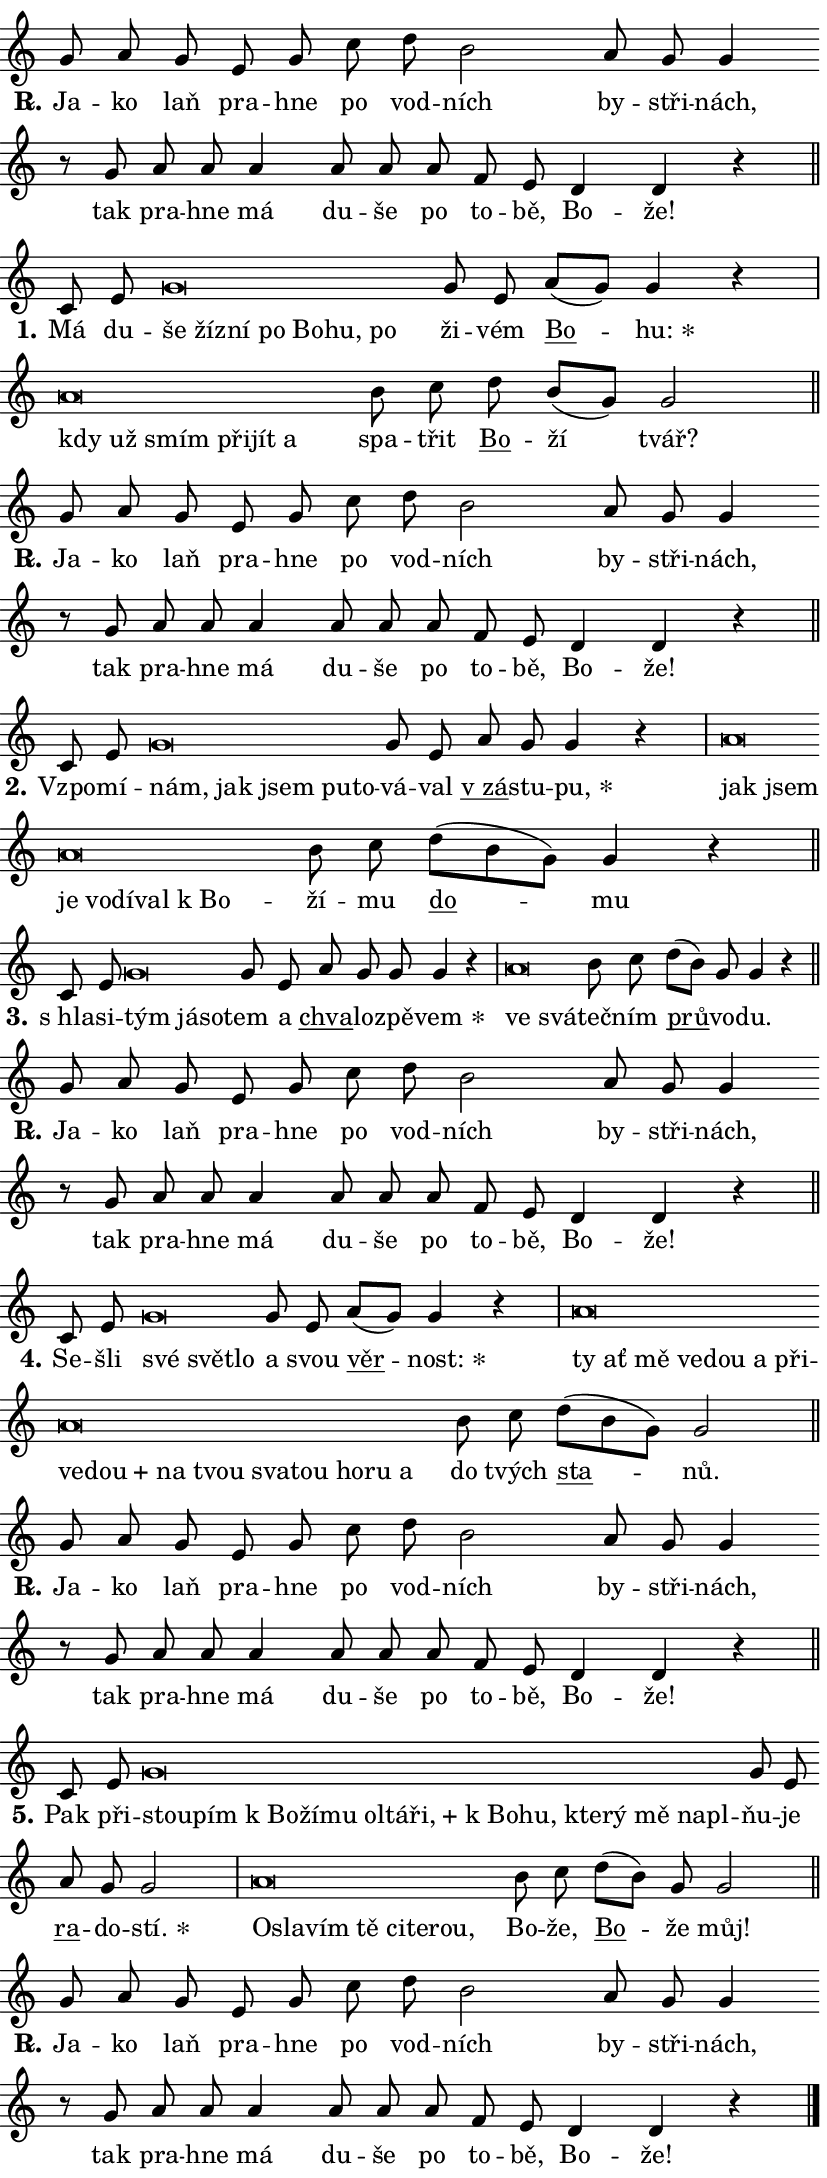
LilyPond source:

\version "2.24.0"
\header { tagline = "" }
\paper {
  indent = 0\cm
  top-margin = 0\cm
  right-margin = 0.13\cm % to fit lyric hyphens
  bottom-margin = 0\cm
  left-margin = 0\cm
  paper-width = 14\cm
  page-breaking = #ly:one-page-breaking
  system-system-spacing.basic-distance = #11
  score-system-spacing.basic-distance = #11
  ragged-last = ##f
}


%% Author: Thomas Morley
%% https://lists.gnu.org/archive/html/lilypond-user/2020-05/msg00002.html
#(define (line-position grob)
"Returns position of @var[grob} in current system:
   @code{'start}, if at first time-step
   @code{'end}, if at last time-step
   @code{'middle} otherwise
"
  (let* ((col (ly:item-get-column grob))
         (ln (ly:grob-object col 'left-neighbor))
         (rn (ly:grob-object col 'right-neighbor))
         (col-to-check-left (if (ly:grob? ln) ln col))
         (col-to-check-right (if (ly:grob? rn) rn col))
         (break-dir-left
           (and
             (ly:grob-property col-to-check-left 'non-musical #f)
             (ly:item-break-dir col-to-check-left)))
         (break-dir-right
           (and
             (ly:grob-property col-to-check-right 'non-musical #f)
             (ly:item-break-dir col-to-check-right))))
        (cond ((eqv? 1 break-dir-left) 'start)
              ((eqv? -1 break-dir-right) 'end)
              (else 'middle))))

#(define (tranparent-at-line-position vctor)
  (lambda (grob)
  "Relying on @code{line-position} select the relevant enry from @var{vctor}.
Used to determine transparency,"
    (case (line-position grob)
      ((end) (not (vector-ref vctor 0)))
      ((middle) (not (vector-ref vctor 1)))
      ((start) (not (vector-ref vctor 2))))))

noteHeadBreakVisibility =
#(define-music-function (break-visibility)(vector?)
"Makes @code{NoteHead}s transparent relying on @var{break-visibility}"
#{
  \override NoteHead.transparent =
    #(tranparent-at-line-position break-visibility)
#})

#(define delete-ledgers-for-transparent-note-heads
  (lambda (grob)
    "Reads whether a @code{NoteHead} is transparent.
If so this @code{NoteHead} is removed from @code{'note-heads} from
@var{grob}, which is supposed to be @code{LedgerLineSpanner}.
As a result ledgers are not printed for this @code{NoteHead}"
    (let* ((nhds-array (ly:grob-object grob 'note-heads))
           (nhds-list
             (if (ly:grob-array? nhds-array)
                 (ly:grob-array->list nhds-array)
                 '()))
           ;; Relies on the transparent-property being done before
           ;; Staff.LedgerLineSpanner.after-line-breaking is executed.
           ;; This is fragile ...
           (to-keep
             (remove
               (lambda (nhd)
                 (ly:grob-property nhd 'transparent #f))
               nhds-list)))
      ;; TODO find a better method to iterate over grob-arrays, similiar
      ;; to filter/remove etc for lists
      ;; For now rebuilt from scratch
      (set! (ly:grob-object grob 'note-heads)  '())
      (for-each
        (lambda (nhd)
          (ly:pointer-group-interface::add-grob grob 'note-heads nhd))
        to-keep))))

squashNotes = {
  \override NoteHead.X-extent = #'(-0.2 . 0.2)
  \override NoteHead.Y-extent = #'(-0.75 . 0)
  \override NoteHead.stencil =
    #(lambda (grob)
       (let ((pos (ly:grob-property grob 'staff-position)))
         (begin
           (if (< pos -7) (display "ERROR: Lower brevis then expected\n") (display ""))
           (if (<= pos -6) ly:text-interface::print ly:note-head::print))))
}
unSquashNotes = {
  \revert NoteHead.X-extent
  \revert NoteHead.Y-extent
  \revert NoteHead.stencil
}

hideNotes = \noteHeadBreakVisibility #begin-of-line-visible
unHideNotes = \noteHeadBreakVisibility #all-visible

% work-around for resetting accidentals
% https://lilypond.org/doc/v2.23/Documentation/notation/displaying-rhythms#unmetered-music
cadenzaMeasure = {
  \cadenzaOff
  \partial 1024 s1024
  \cadenzaOn
}

#(define-markup-command (accent layout props text) (markup?)
  "Underline accented syllable"
  (interpret-markup layout props
    #{\markup \override #'(offset . 4.3) \underline { #text }#}))

responsum = \markup \concat {
  "R" \hspace #-1.05 \path #0.1 #'((moveto 0 0.07) (lineto 0.9 0.8)) \hspace #0.05 "."
}

spaceSize = #0.6828661417322834 % exact space size for TeX Gyre Schola

\layout {
  \context {
    \Staff
    \remove "Time_signature_engraver"
    \override LedgerLineSpanner.after-line-breaking = #delete-ledgers-for-transparent-note-heads
  }
  \context {
    \Lyrics {
      \override LyricSpace.minimum-distance = \spaceSize
      \override LyricText.font-name = #"TeX Gyre Schola"
      \override LyricText.font-size = 1
      \override StanzaNumber.font-name = #"TeX Gyre Schola Bold"
      \override StanzaNumber.font-size = 1
    }
  }
  \context {
    \Score 
    \override NoteHead.text =
      #(lambda (grob) 
        (let ((pos (ly:grob-property grob 'staff-position)))
          #{\markup {
            \combine
              \halign #-0.55 \raise #(if (= pos -6) 0 0.5) \override #'(thickness . 2) \draw-line #'(3.2 . 0)
              \musicglyph "noteheads.sM1"
          }#}))
  }
}

% magnetic-lyrics.ily
%
%   written by
%     Jean Abou Samra <jean@abou-samra.fr>
%     Werner Lemberg <wl@gnu.org>
%
%   adapted by
%     Jiri Hon <jiri.hon@gmail.com>
%
% Version 2022-Apr-15

% https://www.mail-archive.com/lilypond-user@gnu.org/msg149350.html

#(define (Left_hyphen_pointer_engraver context)
   "Collect syllable-hyphen-syllable occurrences in lyrics and store
them in properties.  This engraver only looks to the left.  For
example, if the lyrics input is @code{foo -- bar}, it does the
following.

@itemize @bullet
@item
Set the @code{text} property of the @code{LyricHyphen} grob between
@q{foo} and @q{bar} to @code{foo}.

@item
Set the @code{left-hyphen} property of the @code{LyricText} grob with
text @q{foo} to the @code{LyricHyphen} grob between @q{foo} and
@q{bar}.
@end itemize

Use this auxiliary engraver in combination with the
@code{lyric-@/text::@/apply-@/magnetic-@/offset!} hook."
   (let ((hyphen #f)
         (text #f))
     (make-engraver
      (acknowledgers
       ((lyric-syllable-interface engraver grob source-engraver)
        (set! text grob)))
      (end-acknowledgers
       ((lyric-hyphen-interface engraver grob source-engraver)
        ;(when (not (grob::has-interface grob 'lyric-space-interface))
          (set! hyphen grob)));)
      ((stop-translation-timestep engraver)
       (when (and text hyphen)
         (ly:grob-set-object! text 'left-hyphen hyphen))
       (set! text #f)
       (set! hyphen #f)))))

#(define (lyric-text::apply-magnetic-offset! grob)
   "If the space between two syllables is less than the value in
property @code{LyricText@/.details@/.squash-threshold}, move the right
syllable to the left so that it gets concatenated with the left
syllable.

Use this function as a hook for
@code{LyricText@/.after-@/line-@/breaking} if the
@code{Left_@/hyphen_@/pointer_@/engraver} is active."
   (let ((hyphen (ly:grob-object grob 'left-hyphen #f)))
     (when hyphen
       (let ((left-text (ly:spanner-bound hyphen LEFT)))
         (when (grob::has-interface left-text 'lyric-syllable-interface)
           (let* ((common (ly:grob-common-refpoint grob left-text X))
                  (this-x-ext (ly:grob-extent grob common X))
                  (left-x-ext
                   (begin
                     ;; Trigger magnetism for left-text.
                     (ly:grob-property left-text 'after-line-breaking)
                     (ly:grob-extent left-text common X)))
                  ;; `delta` is the gap width between two syllables.
                  (delta (- (interval-start this-x-ext)
                            (interval-end left-x-ext)))
                  (details (ly:grob-property grob 'details))
                  (threshold (assoc-get 'squash-threshold details 0.2)))
             (when (< delta threshold)
               (let* (;; We have to manipulate the input text so that
                      ;; ligatures crossing syllable boundaries are not
                      ;; disabled.  For languages based on the Latin
                      ;; script this is essentially a beautification.
                      ;; However, for non-Western scripts it can be a
                      ;; necessity.
                      (lt (ly:grob-property left-text 'text))
                      (rt (ly:grob-property grob 'text))
                      (is-space (grob::has-interface hyphen 'lyric-space-interface))
                      (space (if is-space " " ""))
                      (extra-delta (if is-space spaceSize 0))
                      ;; Append new syllable.
                      (ltrt-space (if (and (string? lt) (string? rt))
                                (string-append lt space rt)
                                (make-concat-markup (list lt space rt))))
                      ;; Right-align `ltrt` to the right side.
                      (ltrt-space-markup (grob-interpret-markup
                               grob
                               (make-translate-markup
                                (cons (interval-length this-x-ext) 0)
                                (make-right-align-markup ltrt-space)))))
                 (begin
                   ;; Don't print `left-text`.
                   (ly:grob-set-property! left-text 'stencil #f)
                   ;; Set text and stencil (which holds all collected
                   ;; syllables so far) and shift it to the left.
                   (ly:grob-set-property! grob 'text ltrt-space)
                   (ly:grob-set-property! grob 'stencil ltrt-space-markup)
                   (ly:grob-translate-axis! grob (- (- delta extra-delta)) X))))))))))


#(define (lyric-hyphen::displace-bounds-first grob)
   ;; Make very sure this callback isn't triggered too early.
   (let ((left (ly:spanner-bound grob LEFT))
         (right (ly:spanner-bound grob RIGHT)))
     (ly:grob-property left 'after-line-breaking)
     (ly:grob-property right 'after-line-breaking)
     (ly:lyric-hyphen::print grob)))

squashThreshold = #0.4

\layout {
  \context {
    \Lyrics
    \consists #Left_hyphen_pointer_engraver
    \override LyricText.after-line-breaking =
      #lyric-text::apply-magnetic-offset!
    \override LyricHyphen.stencil = #lyric-hyphen::displace-bounds-first
    \override LyricText.details.squash-threshold = \squashThreshold
    \override LyricHyphen.minimum-distance = 0
    \override LyricHyphen.minimum-length = \squashThreshold
  }
}

squashText = \override LyricText.details.squash-threshold = 9999
unSquashText = \override LyricText.details.squash-threshold = \squashThreshold

leftText = \override LyricText.self-alignment-X = #LEFT
unLeftText = \revert LyricText.self-alignment-X

starOffset = #(lambda (grob) 
                (let ((x_offset (ly:self-alignment-interface::aligned-on-x-parent grob)))
                  (if (= x_offset 0) 0 (+ x_offset 1.2))))

star = #(define-music-function (syllable)(string?)
"Append star separator at the end of a syllable"
#{
  \once \override LyricText.X-offset = #starOffset
  \lyricmode { \markup {
    #syllable
    \override #'((font-name . "TeX Gyre Schola Bold")) \hspace #0.2 \lower #0.65 \larger "*"
  } }
#})

starAccent = #(define-music-function (syllable)(string?)
"Append star separator at the end of a syllable and make accent"
#{
  \once \override LyricText.X-offset = #starOffset
  \lyricmode { \markup {
    \accent #syllable
    \override #'((font-name . "TeX Gyre Schola Bold")) \hspace #0.2 \lower #0.65 \larger "*"
  } }
#})

breath = #(define-music-function (syllable)(string?)
"Append breathing indicator at the end of a syllable"
#{
  \lyricmode { \markup { #syllable "+" } }
#})

optionalBreath = #(define-music-function (syllable)(string?)
"Append optional breathing indicator at the end of a syllable"
#{
  \lyricmode { \markup { #syllable "(+)" } }
#})


\score {
    <<
        \new Voice = "melody" { \cadenzaOn \key c \major \relative { g'8 a g e g c d b2 \bar "" a8 g g4 \bar "" r8 g a a a4 \bar "" a8 a \bar "" a f e \bar "" d4 d r \cadenzaMeasure \bar "||" \break } }
        \new Lyrics \lyricsto "melody" { \lyricmode { \set stanza = \responsum
Ja -- ko laň pra -- hne po vod -- ních by -- stři -- nách, tak pra -- hne má du -- še po to -- bě, Bo -- že! } }
    >>
    \layout {}
}

\score {
    <<
        \new Voice = "melody" { \cadenzaOn \key c \major \relative { c'8 e \bar "" \squashNotes g\breve*1/16 \hideNotes \breve*1/16 \bar "" \breve*1/16 \bar "" \breve*1/16 \bar "" \breve*1/16 \bar "" \breve*1/16 \breve*1/16 \bar "" \unHideNotes \unSquashNotes g8 e \bar "" a[( g)] g4 r \cadenzaMeasure \bar "|" \squashNotes a\breve*1/16 \hideNotes \breve*1/16 \bar "" \breve*1/16 \bar "" \breve*1/16 \bar "" \breve*1/16 \breve*1/16 \bar "" \unHideNotes \unSquashNotes b8 c \bar "" d b[( g)] g2 \cadenzaMeasure \bar "||" \break } }
        \new Lyrics \lyricsto "melody" { \lyricmode { \set stanza = "1."
Má du -- \leftText še \squashText žíz -- ní po Bo -- hu, po \unLeftText \unSquashText ži -- vém \markup \accent Bo -- \star hu: \leftText kdy \squashText už smím při -- jít a \unLeftText \unSquashText spa -- třit \markup \accent Bo -- ží tvář? } }
    >>
    \layout {}
}

\score {
    <<
        \new Voice = "melody" { \cadenzaOn \key c \major \relative { g'8 a g e g c d b2 \bar "" a8 g g4 \bar "" r8 g a a a4 \bar "" a8 a \bar "" a f e \bar "" d4 d r \cadenzaMeasure \bar "||" \break } }
        \new Lyrics \lyricsto "melody" { \lyricmode { \set stanza = \responsum
Ja -- ko laň pra -- hne po vod -- ních by -- stři -- nách, tak pra -- hne má du -- še po to -- bě, Bo -- že! } }
    >>
    \layout {}
}

\score {
    <<
        \new Voice = "melody" { \cadenzaOn \key c \major \relative { c'8 e \bar "" \squashNotes g\breve*1/16 \hideNotes \breve*1/16 \bar "" \breve*1/16 \bar "" \breve*1/16 \breve*1/16 \bar "" \unHideNotes \unSquashNotes g8 e \bar "" a g g4 r \cadenzaMeasure \bar "|" \squashNotes a\breve*1/16 \hideNotes \breve*1/16 \bar "" \breve*1/16 \bar "" \breve*1/16 \bar "" \breve*1/16 \bar "" \breve*1/16 \breve*1/16 \bar "" \unHideNotes \unSquashNotes b8 c \bar "" d[( b g)] g4 r \cadenzaMeasure \bar "||" \break } }
        \new Lyrics \lyricsto "melody" { \lyricmode { \set stanza = "2."
Vzpo -- mí -- \leftText nám, \squashText jak jsem pu -- to -- \unLeftText \unSquashText vá -- val \markup \accent "v zá" -- stu -- \star pu, \leftText jak \squashText jsem je vo -- dí -- val "k Bo" -- \unLeftText \unSquashText ží -- mu \markup \accent do -- mu } }
    >>
    \layout {}
}

\score {
    <<
        \new Voice = "melody" { \cadenzaOn \key c \major \relative { c'8 e \bar "" \squashNotes g\breve*1/16 \hideNotes \breve*1/16 \breve*1/16 \bar "" \unHideNotes \unSquashNotes g8 e \bar "" a g g g4 r \cadenzaMeasure \bar "|" \squashNotes a\breve*1/16 \hideNotes \breve*1/16 \bar "" \unHideNotes \unSquashNotes b8 c \bar "" d[( b)] g g4 r \cadenzaMeasure \bar "||" \break } }
        \new Lyrics \lyricsto "melody" { \lyricmode { \set stanza = "3."
"s hla" -- si -- \leftText tým \squashText já -- so -- \unLeftText \unSquashText tem a \markup \accent chva -- lo -- zpě -- \star vem \leftText ve \squashText svá -- \unLeftText \unSquashText teč -- ním \markup \accent prů -- vo -- du. } }
    >>
    \layout {}
}

\score {
    <<
        \new Voice = "melody" { \cadenzaOn \key c \major \relative { g'8 a g e g c d b2 \bar "" a8 g g4 \bar "" r8 g a a a4 \bar "" a8 a \bar "" a f e \bar "" d4 d r \cadenzaMeasure \bar "||" \break } }
        \new Lyrics \lyricsto "melody" { \lyricmode { \set stanza = \responsum
Ja -- ko laň pra -- hne po vod -- ních by -- stři -- nách, tak pra -- hne má du -- še po to -- bě, Bo -- že! } }
    >>
    \layout {}
}

\score {
    <<
        \new Voice = "melody" { \cadenzaOn \key c \major \relative { c'8 e \bar "" \squashNotes g\breve*1/16 \hideNotes \breve*1/16 \breve*1/16 \bar "" \unHideNotes \unSquashNotes g8 e \bar "" a[( g)] g4 r \cadenzaMeasure \bar "|" \squashNotes a\breve*1/16 \hideNotes \breve*1/16 \bar "" \breve*1/16 \bar "" \breve*1/16 \bar "" \breve*1/16 \bar "" \breve*1/16 \bar "" \breve*1/16 \bar "" \breve*1/16 \bar "" \breve*1/16 \bar "" \breve*1/16 \bar "" \breve*1/16 \bar "" \breve*1/16 \bar "" \breve*1/16 \bar "" \breve*1/16 \bar "" \breve*1/16 \breve*1/16 \bar "" \unHideNotes \unSquashNotes b8 c \bar "" d[( b g)] g2 \cadenzaMeasure \bar "||" \break } }
        \new Lyrics \lyricsto "melody" { \lyricmode { \set stanza = "4."
Se -- šli \leftText své \squashText svět -- lo \unLeftText \unSquashText a svou \markup \accent věr -- \star nost: \leftText ty \squashText ať mě ve -- dou a při -- ve -- \breath "dou" na tvou sva -- tou ho -- ru a \unLeftText \unSquashText do tvých \markup \accent sta -- nů. } }
    >>
    \layout {}
}

\score {
    <<
        \new Voice = "melody" { \cadenzaOn \key c \major \relative { g'8 a g e g c d b2 \bar "" a8 g g4 \bar "" r8 g a a a4 \bar "" a8 a \bar "" a f e \bar "" d4 d r \cadenzaMeasure \bar "||" \break } }
        \new Lyrics \lyricsto "melody" { \lyricmode { \set stanza = \responsum
Ja -- ko laň pra -- hne po vod -- ních by -- stři -- nách, tak pra -- hne má du -- še po to -- bě, Bo -- že! } }
    >>
    \layout {}
}

\score {
    <<
        \new Voice = "melody" { \cadenzaOn \key c \major \relative { c'8 e \bar "" \squashNotes g\breve*1/16 \hideNotes \breve*1/16 \bar "" \breve*1/16 \bar "" \breve*1/16 \bar "" \breve*1/16 \bar "" \breve*1/16 \bar "" \breve*1/16 \bar "" \breve*1/16 \bar "" \breve*1/16 \bar "" \breve*1/16 \bar "" \breve*1/16 \bar "" \breve*1/16 \bar "" \breve*1/16 \bar "" \breve*1/16 \breve*1/16 \bar "" \unHideNotes \unSquashNotes g8 e \bar "" a g g2 \cadenzaMeasure \bar "|" \squashNotes a\breve*1/16 \hideNotes \breve*1/16 \bar "" \breve*1/16 \bar "" \breve*1/16 \bar "" \breve*1/16 \bar "" \breve*1/16 \breve*1/16 \bar "" \unHideNotes \unSquashNotes b8 c \bar "" d[( b)] g g2 \cadenzaMeasure \bar "||" \break } }
        \new Lyrics \lyricsto "melody" { \lyricmode { \set stanza = "5."
Pak při -- \leftText stou -- \squashText pím "k Bo" -- ží -- mu ol -- tá -- \breath "ři," "k Bo" -- hu, kte -- rý mě na -- pl -- \unLeftText \unSquashText ňu -- je \markup \accent ra -- do -- \star stí. \leftText O -- \squashText sla -- vím tě ci -- te -- rou, \unLeftText \unSquashText Bo -- že, \markup \accent Bo -- že můj! } }
    >>
    \layout {}
}

\score {
    <<
        \new Voice = "melody" { \cadenzaOn \key c \major \relative { g'8 a g e g c d b2 \bar "" a8 g g4 \bar "" r8 g a a a4 \bar "" a8 a \bar "" a f e \bar "" d4 d r \cadenzaMeasure \bar "||" \break } \bar "|." }
        \new Lyrics \lyricsto "melody" { \lyricmode { \set stanza = \responsum
Ja -- ko laň pra -- hne po vod -- ních by -- stři -- nách, tak pra -- hne má du -- še po to -- bě, Bo -- že! } }
    >>
    \layout {}
}
